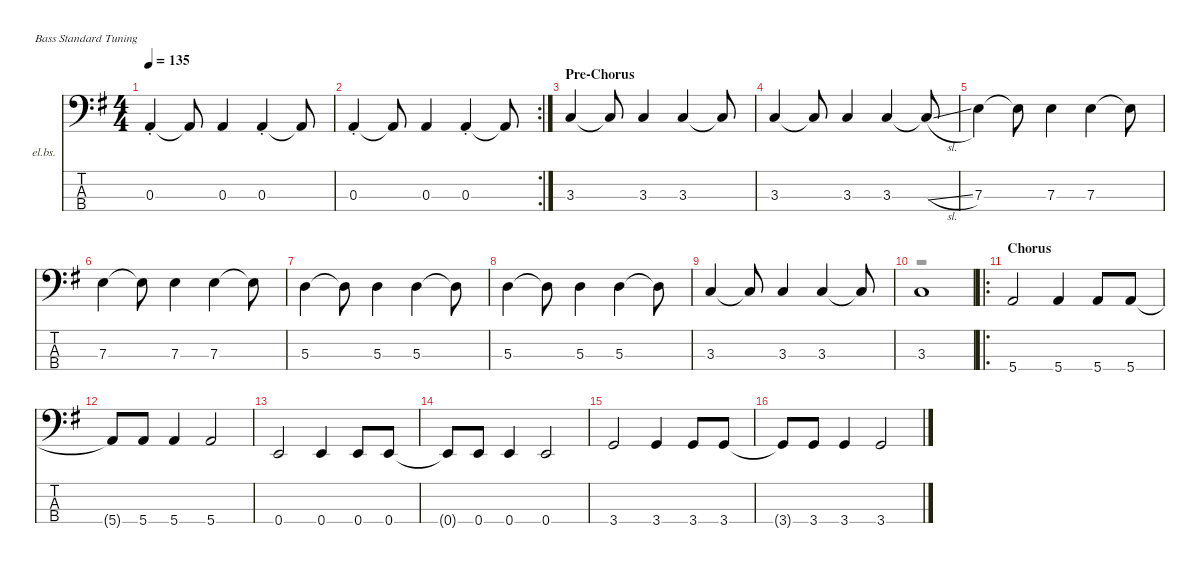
\defaultSystemsLayout 4
\hideDynamics
\bracketExtendMode nobrackets
\firstSystemTrackNameOrientation horizontal
\otherSystemsTrackNameOrientation horizontal
\track ("Electric Bass" "el.bs.") {instrument electricbassfinger}
\staff {score tabs}
\tuning (G2 D2 A1 E1)
\voice
\ts (4 4)
\tempo 135
\clef f4
\ks eminor
0.3{st}.4{dy mf} 0.3{t}.8 0.3.4 0.3{st}.4 0.3{t}.8 |
\rc 2
0.3{st}.4 0.3{t}.8 0.3.4 0.3{st}.4 0.3{t}.8 |
\section ("" "Pre-Chorus")
3.3.4 3.3{t}.8 3.3.4 3.3.4 3.3{t}.8 |
3.3.4 3.3{t}.8 3.3.4 3.3.4 3.3{sl t}.8 |
7.3.4 7.3{t}.8 7.3.4 7.3.4 7.3{t}.8 |
7.3.4 7.3{t}.8 7.3.4 7.3.4 7.3{t}.8 |
5.3.4 5.3{t}.8 5.3.4 5.3.4 5.3{t}.8 |
5.3.4 5.3{t}.8 5.3.4 5.3.4 5.3{t}.8 |
3.3.4 3.3{t}.8 3.3.4 3.3.4 3.3{t}.8 |
3.3.1 |
\ro
\section ("" "Chorus")
5.4.2 5.4.4 5.4.8 5.4.8 |
5.4{t}.8 5.4.8 5.4.4 5.4.2 |
0.4.2 0.4.4 0.4.8 0.4.8 |
0.4{t}.8 0.4.8 0.4.4 0.4.2 |
3.4.2 3.4.4 3.4.8 3.4.8 |
3.4{t}.8 3.4.8 3.4.4 3.4.2
\voice
\clef f4
\ottava regular
\simile none
\ks eminor
|
|
|
|
|
|
|
|
|
r.1{dy mf} |
|
|
|
|
|
\voice
\clef f4
\ottava regular
\simile none
\ks eminor
|
|
|
|
|
|
|
|
|
r.1{dy mf} |
|
|
|
|
|
\voice
\clef f4
\ottava regular
\simile none
\ks eminor
|
|
|
|
|
|
|
|
|
r.1{dy mf} |
|
|
|
|
|
